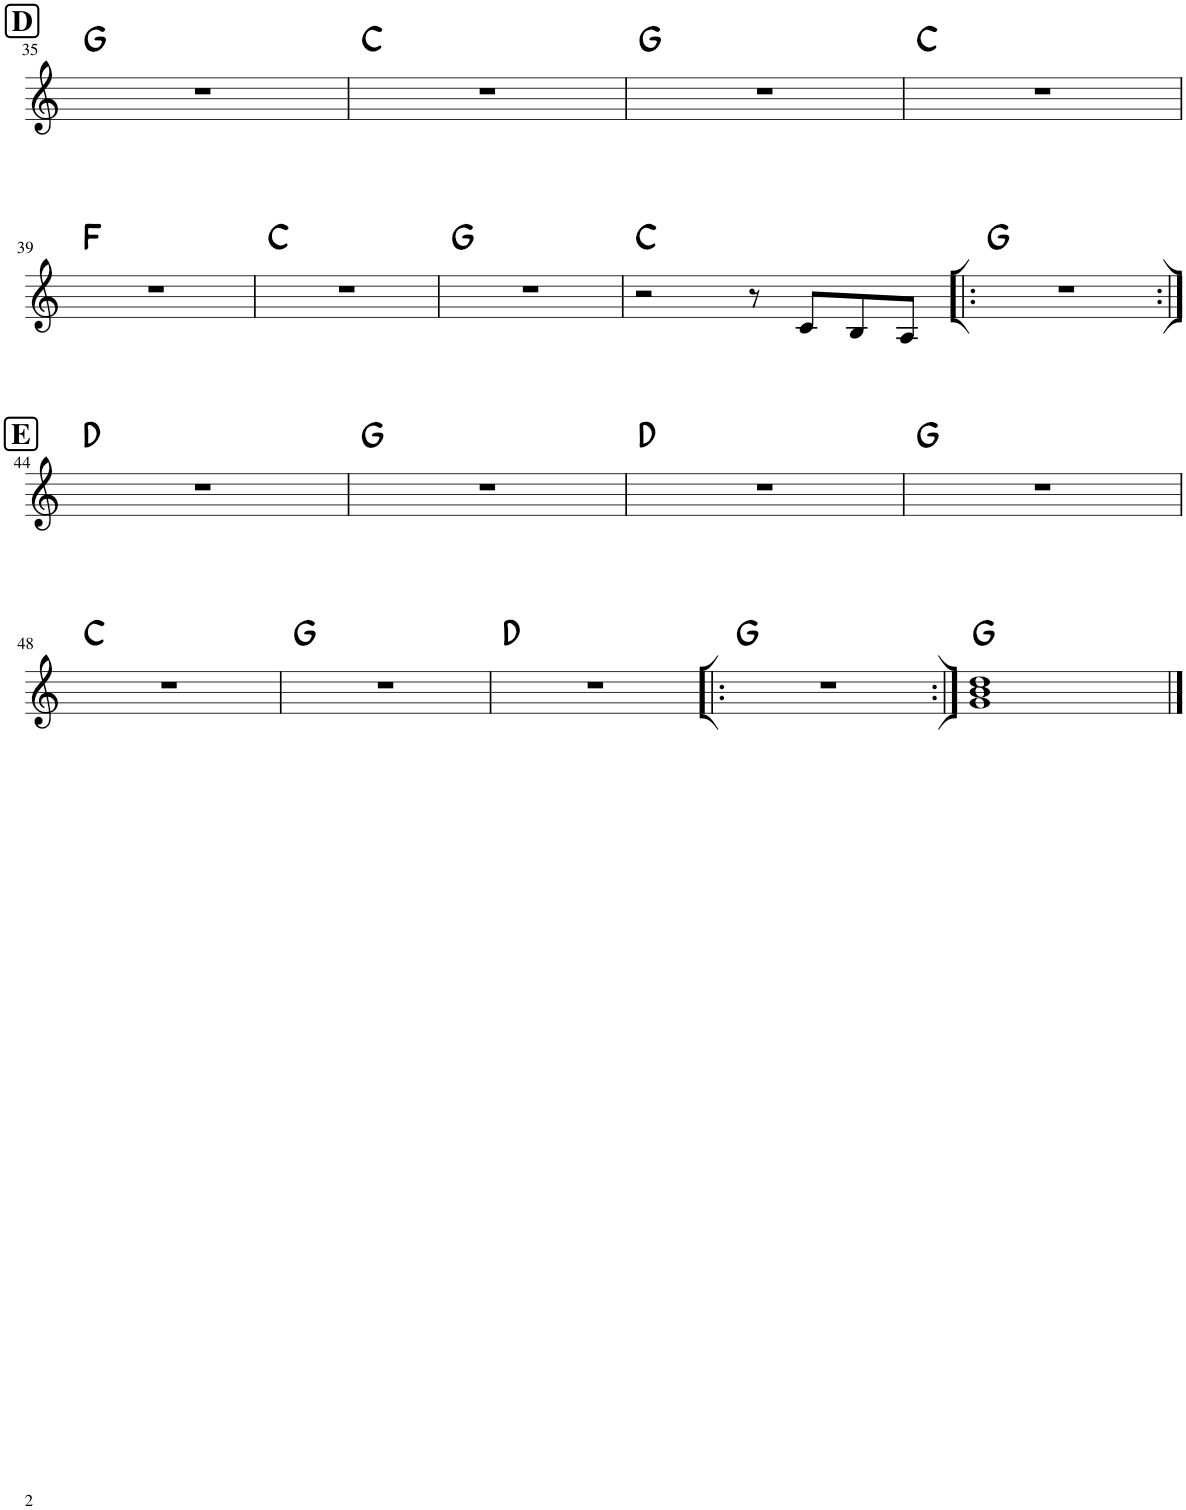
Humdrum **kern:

**kern	**harte
*part1	*part1
*staff1	*
*I"Piano	*
*I'Pno.	*
!!LO:PB:g=z
*clefG2	*
*k[]	*
*M4/4	*
!!LO:REH:place=s1:a:B:cj:fs=14:t=D
=35	=35
1r	G:maj
=36	=36
1r	C:maj
=37	=37
1r	G:maj
=38	=38
1r	C:maj
!!LO:LB:g=z
=39	=39
1r	F:maj
=40	=40
1r	C:maj
=41	=41
1r	G:maj
=42	=42
2r	C:maj
8r	.
8c/L	.
8B/	.
8A/J	.
=43!|:	=43!|:
1r	G:maj
!!LO:LB:g=z
!!LO:REH:place=s1:a:B:cj:fs=14:t=E
=44:|!	=44:|!
1r	D:maj
=45	=45
1r	G:maj
=46	=46
1r	D:maj
=47	=47
1r	G:maj
!!LO:LB:g=z
=48	=48
1r	C:maj
=49	=49
1r	G:maj
=50	=50
1r	D:maj
=51!|:	=51!|:
1r	G:maj
=52:|!	=52:|!
1g 1b 1dd	G:maj
==	==
*-	*-
